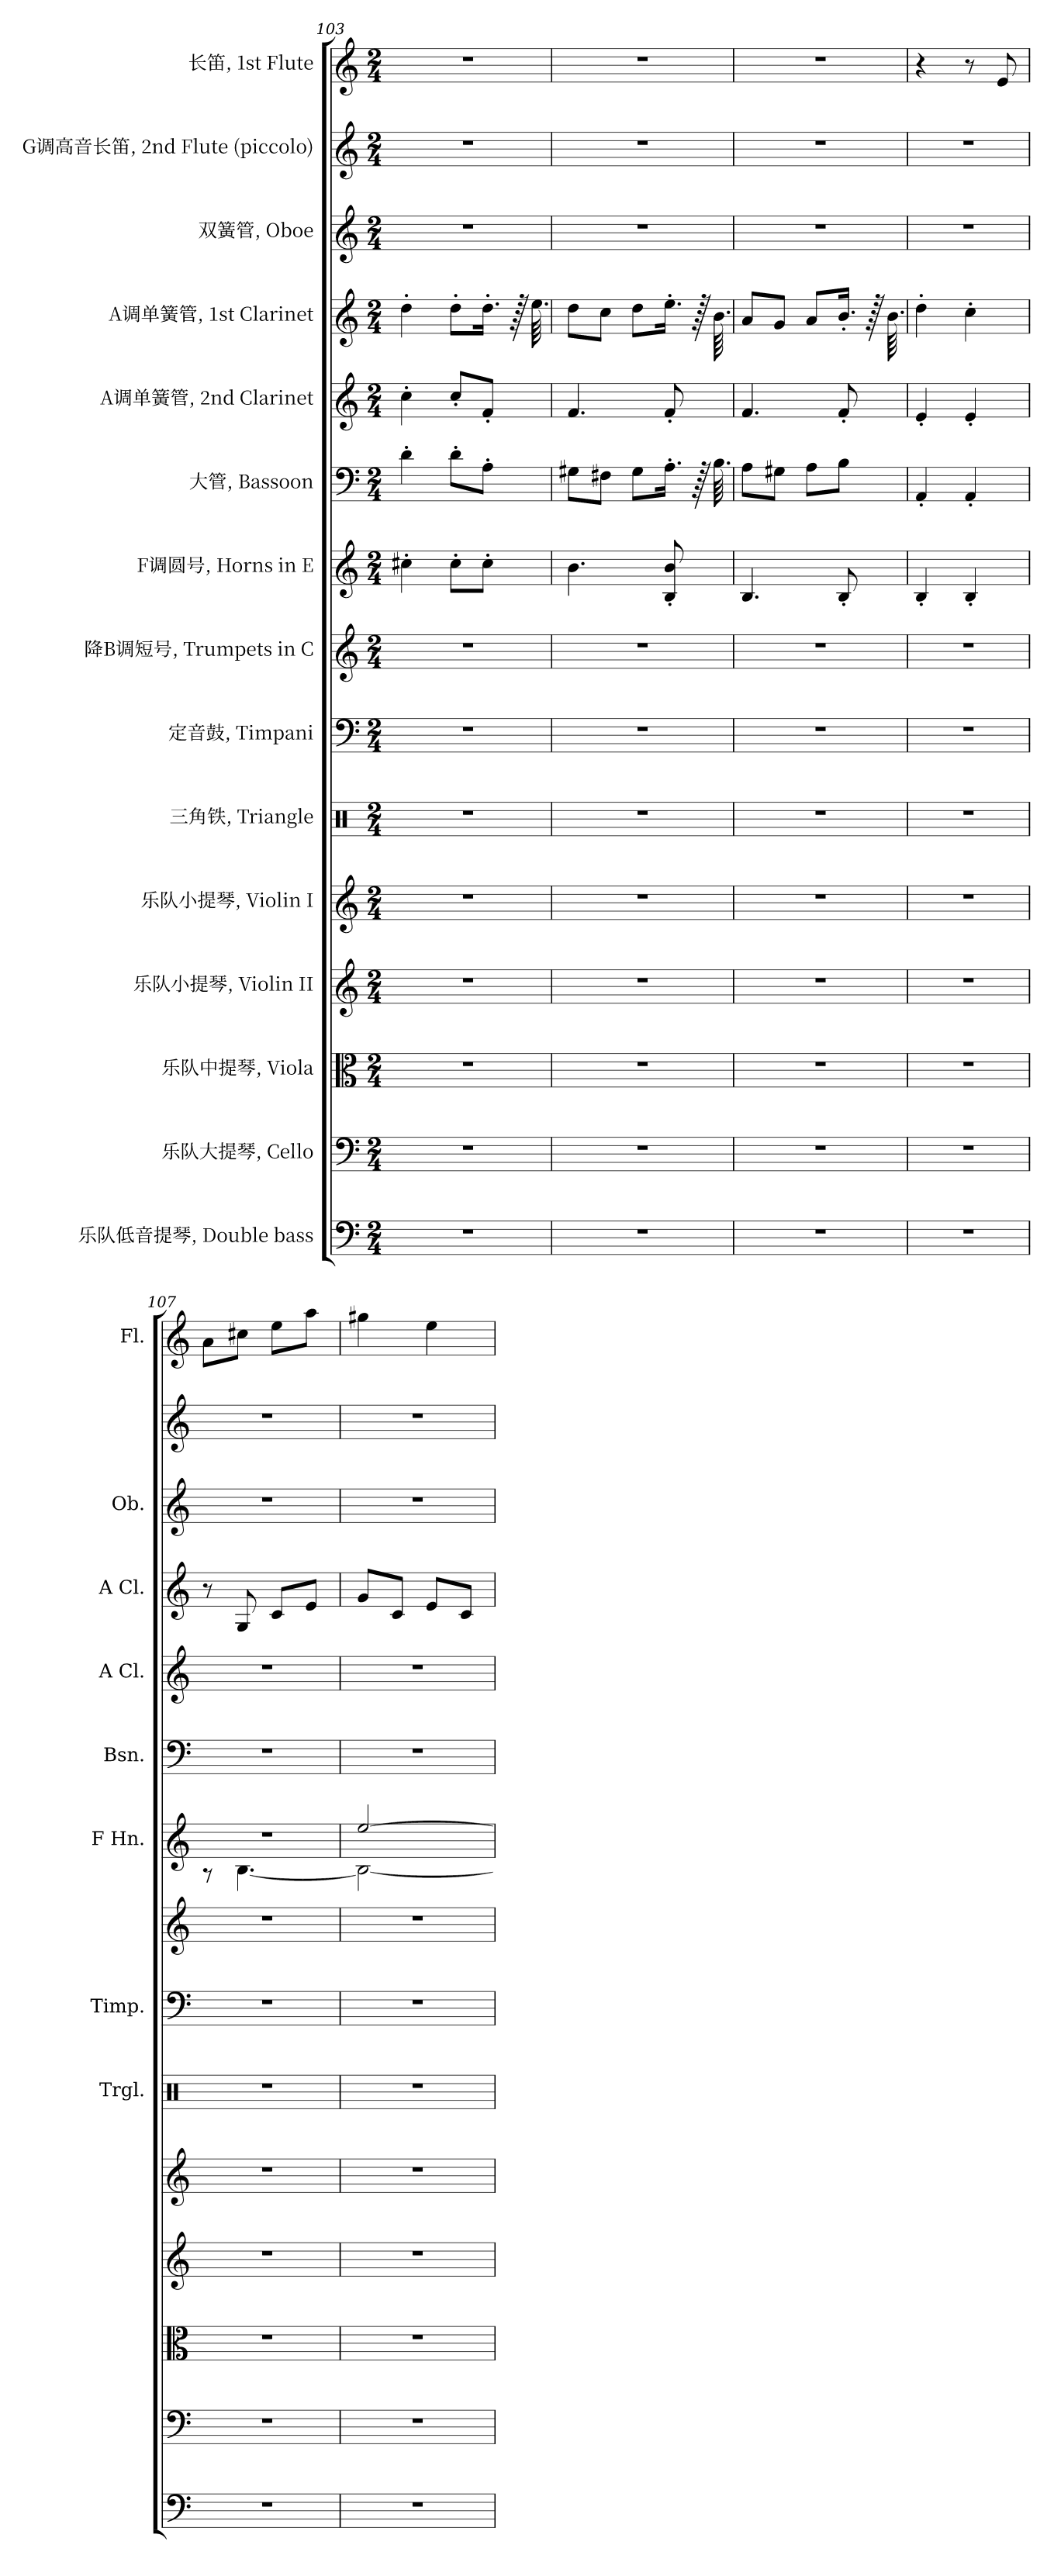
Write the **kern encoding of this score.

**kern	**kern	**kern	**kern	**kern	**kern	**kern	**kern	**kern	**kern	**kern	**kern	**kern	**kern	**kern
*part15	*part14	*part13	*part12	*part11	*part10	*part9	*part8	*part7	*part6	*part5	*part4	*part3	*part2	*part1
*staff15	*staff14	*staff13	*staff12	*staff11	*staff10	*staff9	*staff8	*staff7	*staff6	*staff5	*staff4	*staff3	*staff2	*staff1
*I"乐队低音提琴, Double bass	*I"乐队大提琴, Cello	*I"乐队中提琴, Viola	*I"乐队小提琴, Violin II	*I"乐队小提琴, Violin I	*I"三角铁, Triangle	*I"定音鼓, Timpani	*I"降B调短号, Trumpets in C	*I"F调圆号, Horns in E	*I"大管, Bassoon	*I"A调单簧管, 2nd Clarinet	*I"A调单簧管, 1st Clarinet	*I"双簧管, Oboe	*I"G调高音长笛, 2nd Flute (piccolo)	*I"长笛, 1st Flute
*	*	*	*	*	*I'Trgl.	*I'Timp.	*	*I'F Hn.	*I'Bsn.	*I'A Cl.	*I'A Cl.	*I'Ob.	*	*I'Fl.
*clefF4	*clefF4	*clefC3	*clefG2	*clefG2	*clefX	*clefF4	*clefG2	*clefG2	*clefF4	*clefG2	*clefG2	*clefG2	*clefG2	*clefG2
*ITrd7c12	*	*	*	*	*	*	*ITrd1c2	*ITrd4c7	*	*ITrd2c3	*ITrd2c3	*	*ITrd-4c-7	*
*k[]	*k[]	*k[]	*k[]	*k[]	*k[]	*k[]	*k[b-e-]	*k[b-]	*k[]	*k[f#c#g#]	*k[f#c#g#]	*k[]	*k[f#]	*k[]
*M2/4	*M2/4	*M2/4	*M2/4	*M2/4	*M2/4	*M2/4	*M2/4	*M2/4	*M2/4	*M2/4	*M2/4	*M2/4	*M2/4	*M2/4
=103	=103	=103	=103	=103	=103	=103	=103	=103	=103	=103	=103	=103	=103	=103
2r	2r	2r	2r	2r	2r	2r	2r	4f#X'\	4d'\	4a'\	4b'\	2r	2r	2r
.	.	.	.	.	.	.	.	8f#'\L	8d'\L	8a'/L	8b'\L	.	.	.
.	.	.	.	.	.	.	.	8f#'\J	8A'\J	8d'/J	16.b'\Jk	.	.	.
.	.	.	.	.	.	.	.	.	.	.	128r	.	.	.
.	.	.	.	.	.	.	.	.	.	.	64.cc#\	.	.	.
!!LO:PB:g=z
=104	=104	=104	=104	=104	=104	=104	=104	=104	=104	=104	=104	=104	=104	=104
2r	2r	2r	2r	2r	2r	2r	2r	4.e\	8G#X\L	4.d/	8b\L	2r	2r	2r
.	.	.	.	.	.	.	.	.	8F#X\J	.	8a\J	.	.	.
.	.	.	.	.	.	.	.	.	8G#\L	.	8b\L	.	.	.
.	.	.	.	.	.	.	.	8E/' 8e/'	16.A'\Jk	8d'/	16.cc#'\Jk	.	.	.
.	.	.	.	.	.	.	.	.	128r	.	128r	.	.	.
.	.	.	.	.	.	.	.	.	64.B\	.	64.g#\	.	.	.
=105	=105	=105	=105	=105	=105	=105	=105	=105	=105	=105	=105	=105	=105	=105
2r	2r	2r	2r	2r	2r	2r	2r	4.E/	8A\L	4.d/	8f#/L	2r	2r	2r
.	.	.	.	.	.	.	.	.	8G#X\J	.	8e/J	.	.	.
.	.	.	.	.	.	.	.	.	8A\L	.	8f#/L	.	.	.
.	.	.	.	.	.	.	.	8E'/	8B\J	8d'/	16.g#'/Jk	.	.	.
.	.	.	.	.	.	.	.	.	.	.	128r	.	.	.
.	.	.	.	.	.	.	.	.	.	.	64.g#\	.	.	.
=106	=106	=106	=106	=106	=106	=106	=106	=106	=106	=106	=106	=106	=106	=106
2r	2r	2r	2r	2r	2r	2r	2r	4E'/	4AA'/	4c#'/	4b'\	2r	2r	4r
.	.	.	.	.	.	.	.	4E'/	4AA'/	4c#'/	4a'\	.	.	8r
.	.	.	.	.	.	.	.	.	.	.	.	.	.	8e/
=107	=107	=107	=107	=107	=107	=107	=107	=107	=107	=107	=107	=107	=107	=107
*	*	*	*	*	*	*	*	*^	*	*	*	*	*	*
2r	2r	2r	2r	2r	2r	2r	2r	2r	8r	2r	2r	8r	2r	2r	8a\L
.	.	.	.	.	.	.	.	.	[4.E\	.	.	8E/	.	.	8cc#X\J
.	.	.	.	.	.	.	.	.	.	.	.	8A/L	.	.	8ee\L
.	.	.	.	.	.	.	.	.	.	.	.	8c#/J	.	.	8aa\J
=108	=108	=108	=108	=108	=108	=108	=108	=108	=108	=108	=108	=108	=108	=108	=108
2r	2r	2r	2r	2r	2r	2r	2r	[2a/	2E\_	2r	2r	8e/L	2r	2r	4gg#X\
.	.	.	.	.	.	.	.	.	.	.	.	8A/J	.	.	.
.	.	.	.	.	.	.	.	.	.	.	.	8c#/L	.	.	4ee\
.	.	.	.	.	.	.	.	.	.	.	.	8A/J	.	.	.
*	*	*	*	*	*	*	*	*v	*v	*	*	*	*	*	*
=	=	=	=	=	=	=	=	=	=	=	=	=	=	=
*-	*-	*-	*-	*-	*-	*-	*-	*-	*-	*-	*-	*-	*-	*-
